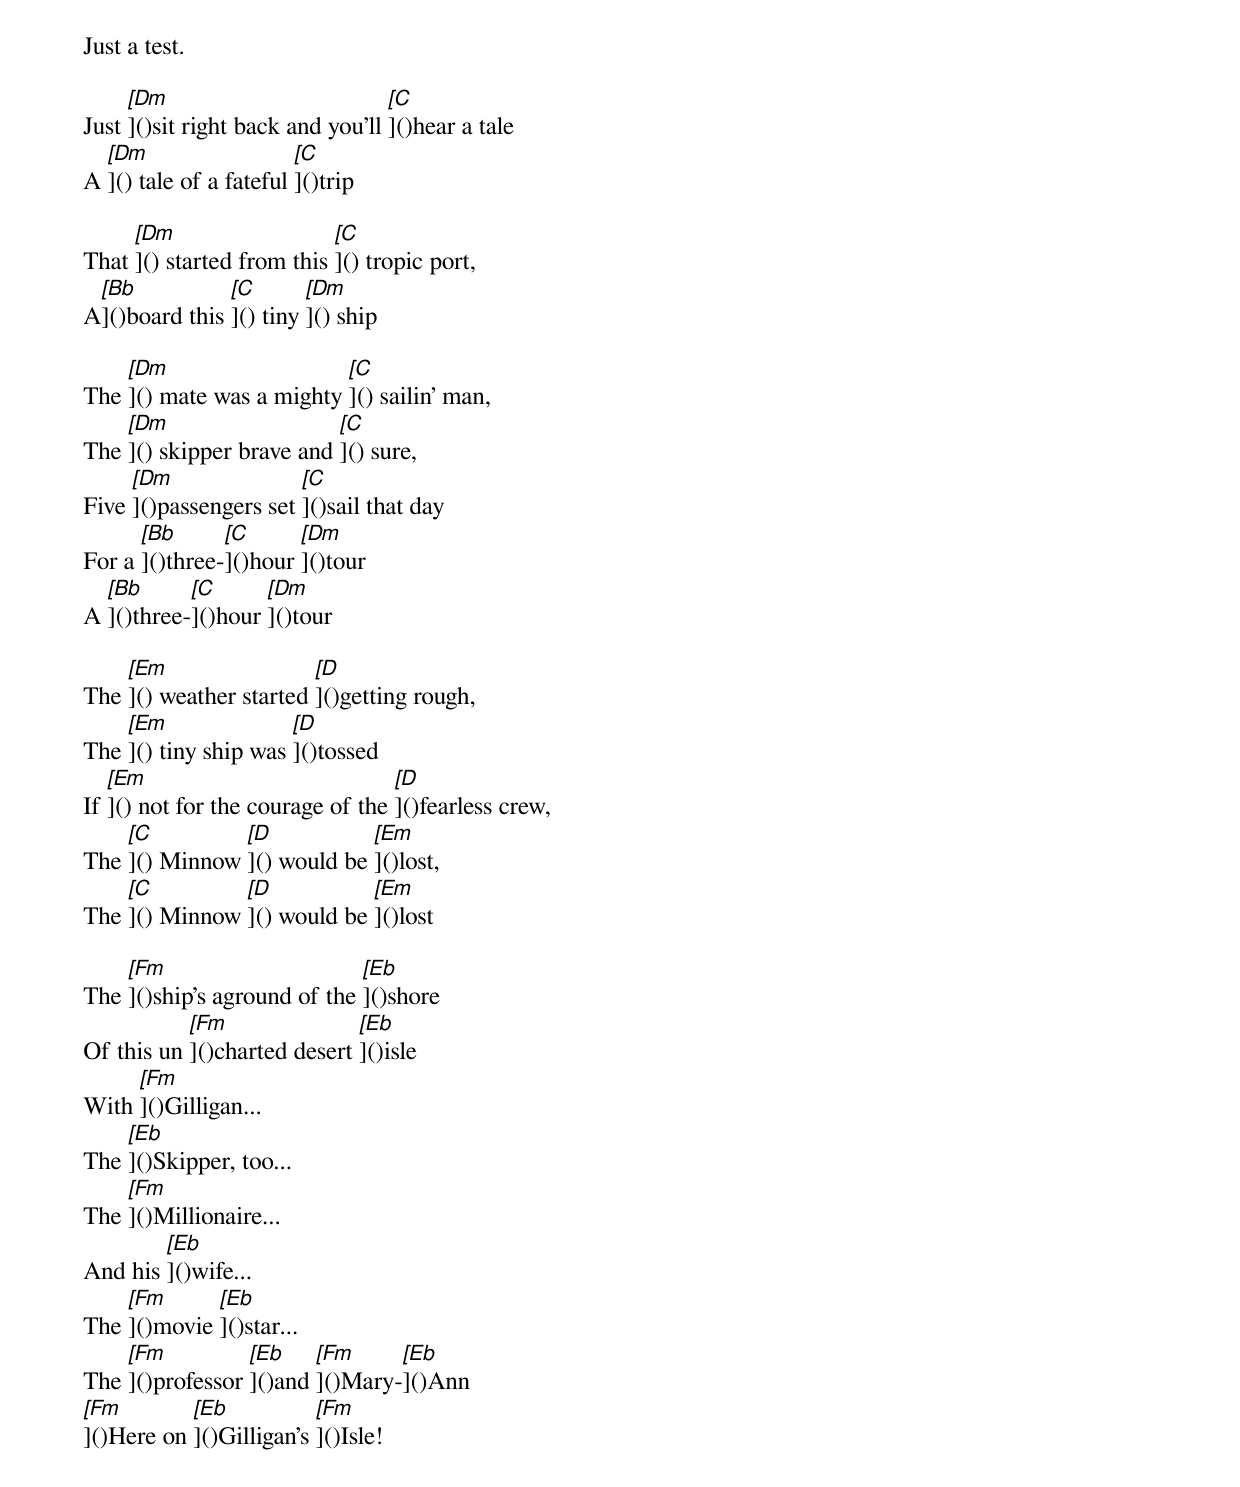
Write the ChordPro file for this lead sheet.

Just a test.

Just [[Dm]]()sit right back and you'll [[C]]()hear a tale
A [[Dm]]() tale of a fateful [[C]]()trip

That [[Dm]]() started from this [[C]]() tropic port,
A[[Bb]]()board this [[C]]() tiny [[Dm]]() ship

The [[Dm]]() mate was a mighty [[C]]() sailin' man,
The [[Dm]]() skipper brave and [[C]]() sure,
Five [[Dm]]()passengers set [[C]]()sail that day
For a [[Bb]]()three-[[C]]()hour [[Dm]]()tour
A [[Bb]]()three-[[C]]()hour [[Dm]]()tour

The [[Em]]() weather started [[D]]()getting rough,
The [[Em]]() tiny ship was [[D]]()tossed
If [[Em]]() not for the courage of the [[D]]()fearless crew,
The [[C]]() Minnow [[D]]() would be [[Em]]()lost,
The [[C]]() Minnow [[D]]() would be [[Em]]()lost

The [[Fm]]()ship's aground of the [[Eb]]()shore
Of this un [[Fm]]()charted desert [[Eb]]()isle
With [[Fm]]()Gilligan...
The [[Eb]]()Skipper, too...
The [[Fm]]()Millionaire...
And his [[Eb]]()wife...
The [[Fm]]()movie [[Eb]]()star...
The [[Fm]]()professor [[Eb]]()and [[Fm]]()Mary-[[Eb]]()Ann
[[Fm]]()Here on [[Eb]]()Gilligan's [[Fm]]()Isle!
